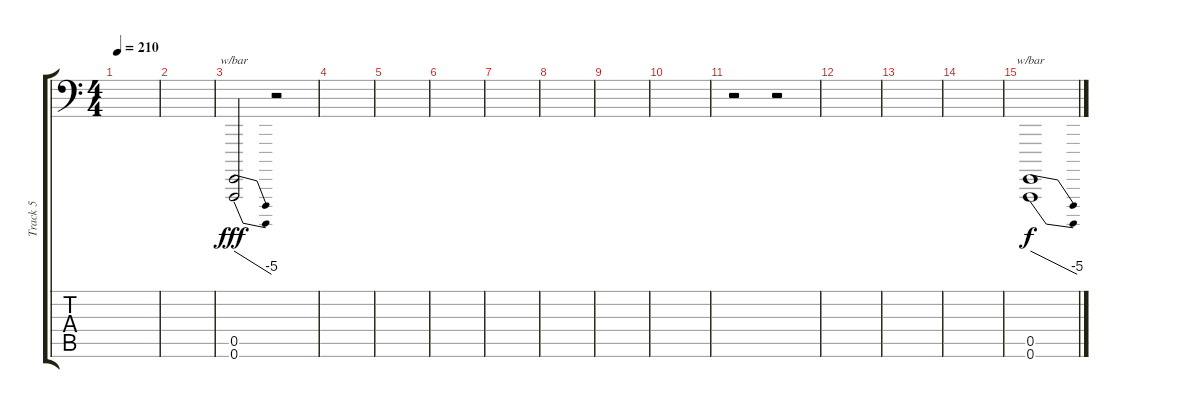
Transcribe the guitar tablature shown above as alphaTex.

\track ("Track 5" "Track 5") {instrument reversecymbal}
\staff {score tabs}
\tuning (D3 A2 F2 C1 G0 C0) {hide}
\ts (4 4)
\tempo 210
\clef f4
\ks c
|
|
(0.5 0.6).2{tbe (dive default 0 0 60 -20) dy fff instrument lead8bassandlead} r.2 |
|
|
|
|
|
|
|
r.2{instrument lead8bassandlead} r.2 |
|
|
|
(0.5 0.6).1{tbe (dive default 0 0 60 -20) dy f}
